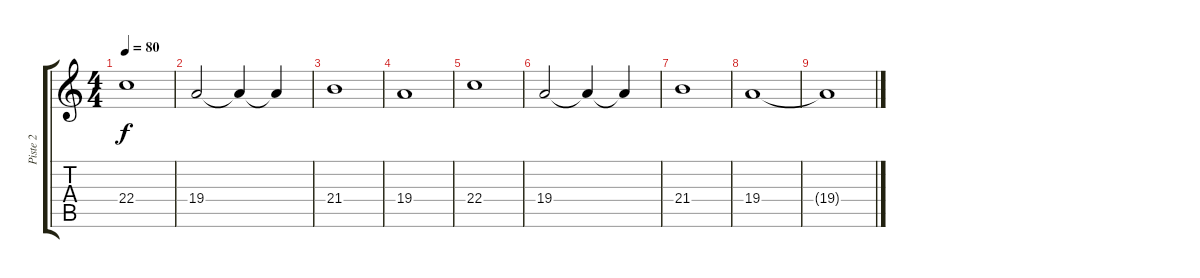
\track ("Piste 2" "Piste 2") {instrument stringensemble1}
\staff {score tabs}
\tuning (E4 B3 G3 D3 A2 E2) {hide}
\ts (4 4)
\tempo 80
\clef g2
\ks c
22.4.1{dy f} |
19.4.2 19.4{t}.4 19.4{t}.4 |
21.4.1 |
19.4.1 |
22.4.1 |
19.4.2 19.4{t}.4 19.4{t}.4 |
21.4.1 |
19.4.1 |
19.4{t}.1
